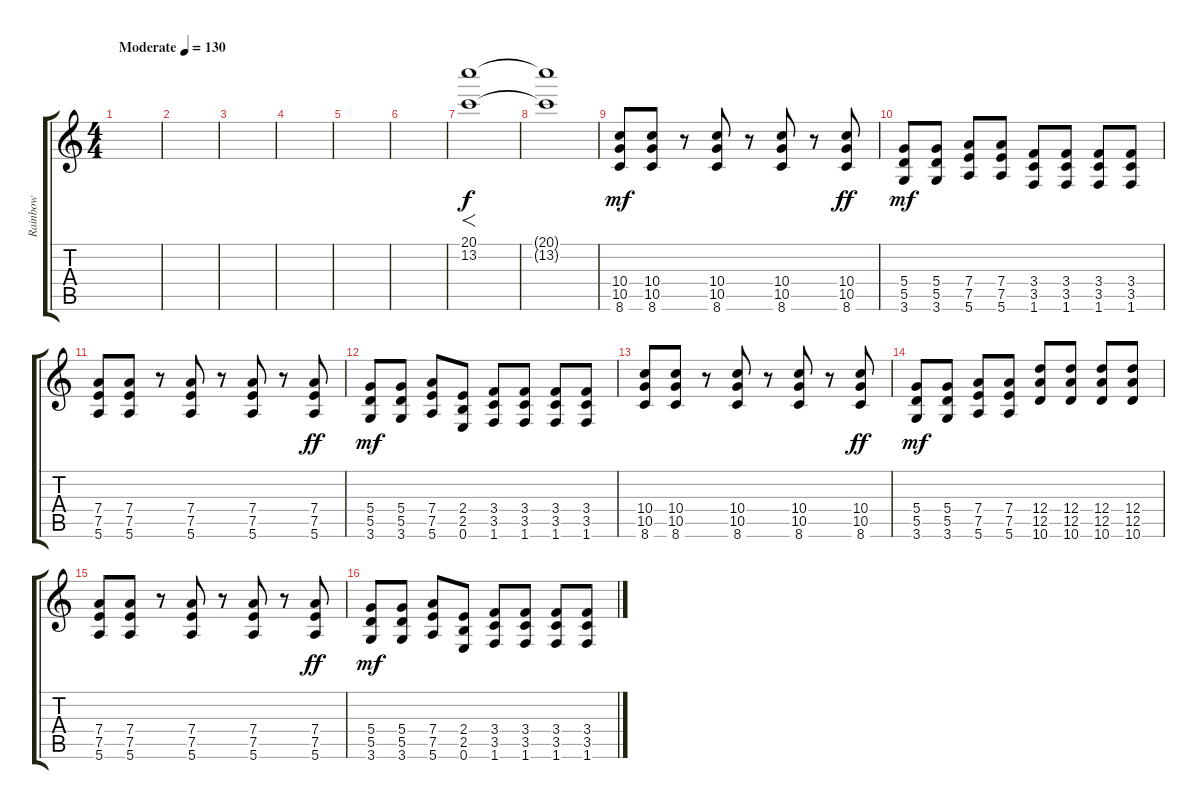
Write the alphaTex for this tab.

\track ("Rainbow" "Rainbow") {instrument overdrivenguitar}
\staff {score tabs}
\tuning (E4 B3 G3 D3 A2 E2) {hide}
\ts (4 4)
\tempo (130 "Moderate")
\clef g2
\ks c
|
|
|
|
|
|
(20.1 13.2).1{f} |
(20.1{t} 13.2{t}).1 |
(10.4 10.5 8.6).8{dy mf} (10.4 10.5 8.6).8 r.8 (10.4 10.5 8.6).8 r.8 (10.4 10.5 8.6).8 r.8 (10.4 10.5 8.6).8{dy ff} |
(5.4 5.5 3.6).8{dy mf} (5.4 5.5 3.6).8 (7.4 7.5 5.6).8 (7.4 7.5 5.6).8 (3.4 3.5 1.6).8 (3.4 3.5 1.6).8 (3.4 3.5 1.6).8 (3.4 3.5 1.6).8 |
(7.4 7.5 5.6).8 (7.4 7.5 5.6).8 r.8 (7.4 7.5 5.6).8 r.8 (7.4 7.5 5.6).8 r.8 (7.4 7.5 5.6).8{dy ff} |
(5.4 5.5 3.6).8{dy mf} (5.4 5.5 3.6).8 (7.4 7.5 5.6).8 (2.4 2.5 0.6).8 (3.4 3.5 1.6).8 (3.4 3.5 1.6).8 (3.4 3.5 1.6).8 (3.4 3.5 1.6).8 |
(10.4 10.5 8.6).8 (10.4 10.5 8.6).8 r.8 (10.4 10.5 8.6).8 r.8 (10.4 10.5 8.6).8 r.8 (10.4 10.5 8.6).8{dy ff} |
(5.4 5.5 3.6).8{dy mf} (5.4 5.5 3.6).8 (7.4 7.5 5.6).8 (7.4 7.5 5.6).8 (12.4 12.5 10.6).8 (12.4 12.5 10.6).8 (12.4 12.5 10.6).8 (12.4 12.5 10.6).8 |
(7.4 7.5 5.6).8 (7.4 7.5 5.6).8 r.8 (7.4 7.5 5.6).8 r.8 (7.4 7.5 5.6).8 r.8 (7.4 7.5 5.6).8{dy ff} |
(5.4 5.5 3.6).8{dy mf} (5.4 5.5 3.6).8 (7.4 7.5 5.6).8 (2.4 2.5 0.6).8 (3.4 3.5 1.6).8 (3.4 3.5 1.6).8 (3.4 3.5 1.6).8 (3.4 3.5 1.6).8
